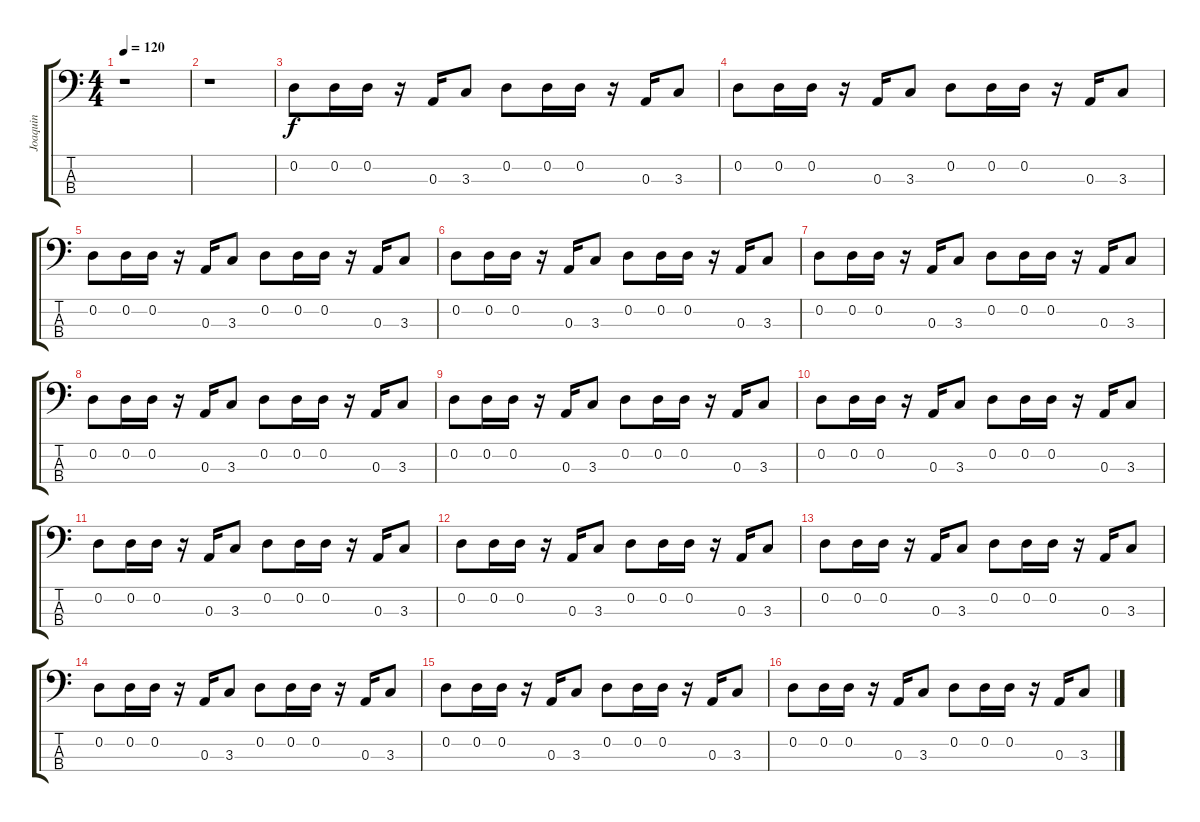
\track ("Joaquin" "Joaquin") {instrument electricbassfinger}
\staff {score tabs}
\tuning (G2 D2 A1 E1) {hide}
\ts (4 4)
\tempo 120
\clef f4
\ks c
r.1{dy f} |
r.1 |
0.2.8 0.2.16 0.2.16 r.16 0.3.16 3.3.8 0.2.8 0.2.16 0.2.16 r.16 0.3.16 3.3.8 |
0.2.8 0.2.16 0.2.16 r.16 0.3.16 3.3.8 0.2.8 0.2.16 0.2.16 r.16 0.3.16 3.3.8 |
0.2.8 0.2.16 0.2.16 r.16 0.3.16 3.3.8 0.2.8 0.2.16 0.2.16 r.16 0.3.16 3.3.8 |
0.2.8 0.2.16 0.2.16 r.16 0.3.16 3.3.8 0.2.8 0.2.16 0.2.16 r.16 0.3.16 3.3.8 |
0.2.8 0.2.16 0.2.16 r.16 0.3.16 3.3.8 0.2.8 0.2.16 0.2.16 r.16 0.3.16 3.3.8 |
0.2.8 0.2.16 0.2.16 r.16 0.3.16 3.3.8 0.2.8 0.2.16 0.2.16 r.16 0.3.16 3.3.8 |
0.2.8 0.2.16 0.2.16 r.16 0.3.16 3.3.8 0.2.8 0.2.16 0.2.16 r.16 0.3.16 3.3.8 |
0.2.8 0.2.16 0.2.16 r.16 0.3.16 3.3.8 0.2.8 0.2.16 0.2.16 r.16 0.3.16 3.3.8 |
0.2.8 0.2.16 0.2.16 r.16 0.3.16 3.3.8 0.2.8 0.2.16 0.2.16 r.16 0.3.16 3.3.8 |
0.2.8 0.2.16 0.2.16 r.16 0.3.16 3.3.8 0.2.8 0.2.16 0.2.16 r.16 0.3.16 3.3.8 |
0.2.8 0.2.16 0.2.16 r.16 0.3.16 3.3.8 0.2.8 0.2.16 0.2.16 r.16 0.3.16 3.3.8 |
0.2.8 0.2.16 0.2.16 r.16 0.3.16 3.3.8 0.2.8 0.2.16 0.2.16 r.16 0.3.16 3.3.8 |
0.2.8 0.2.16 0.2.16 r.16 0.3.16 3.3.8 0.2.8 0.2.16 0.2.16 r.16 0.3.16 3.3.8 |
0.2.8 0.2.16 0.2.16 r.16 0.3.16 3.3.8 0.2.8 0.2.16 0.2.16 r.16 0.3.16 3.3.8
